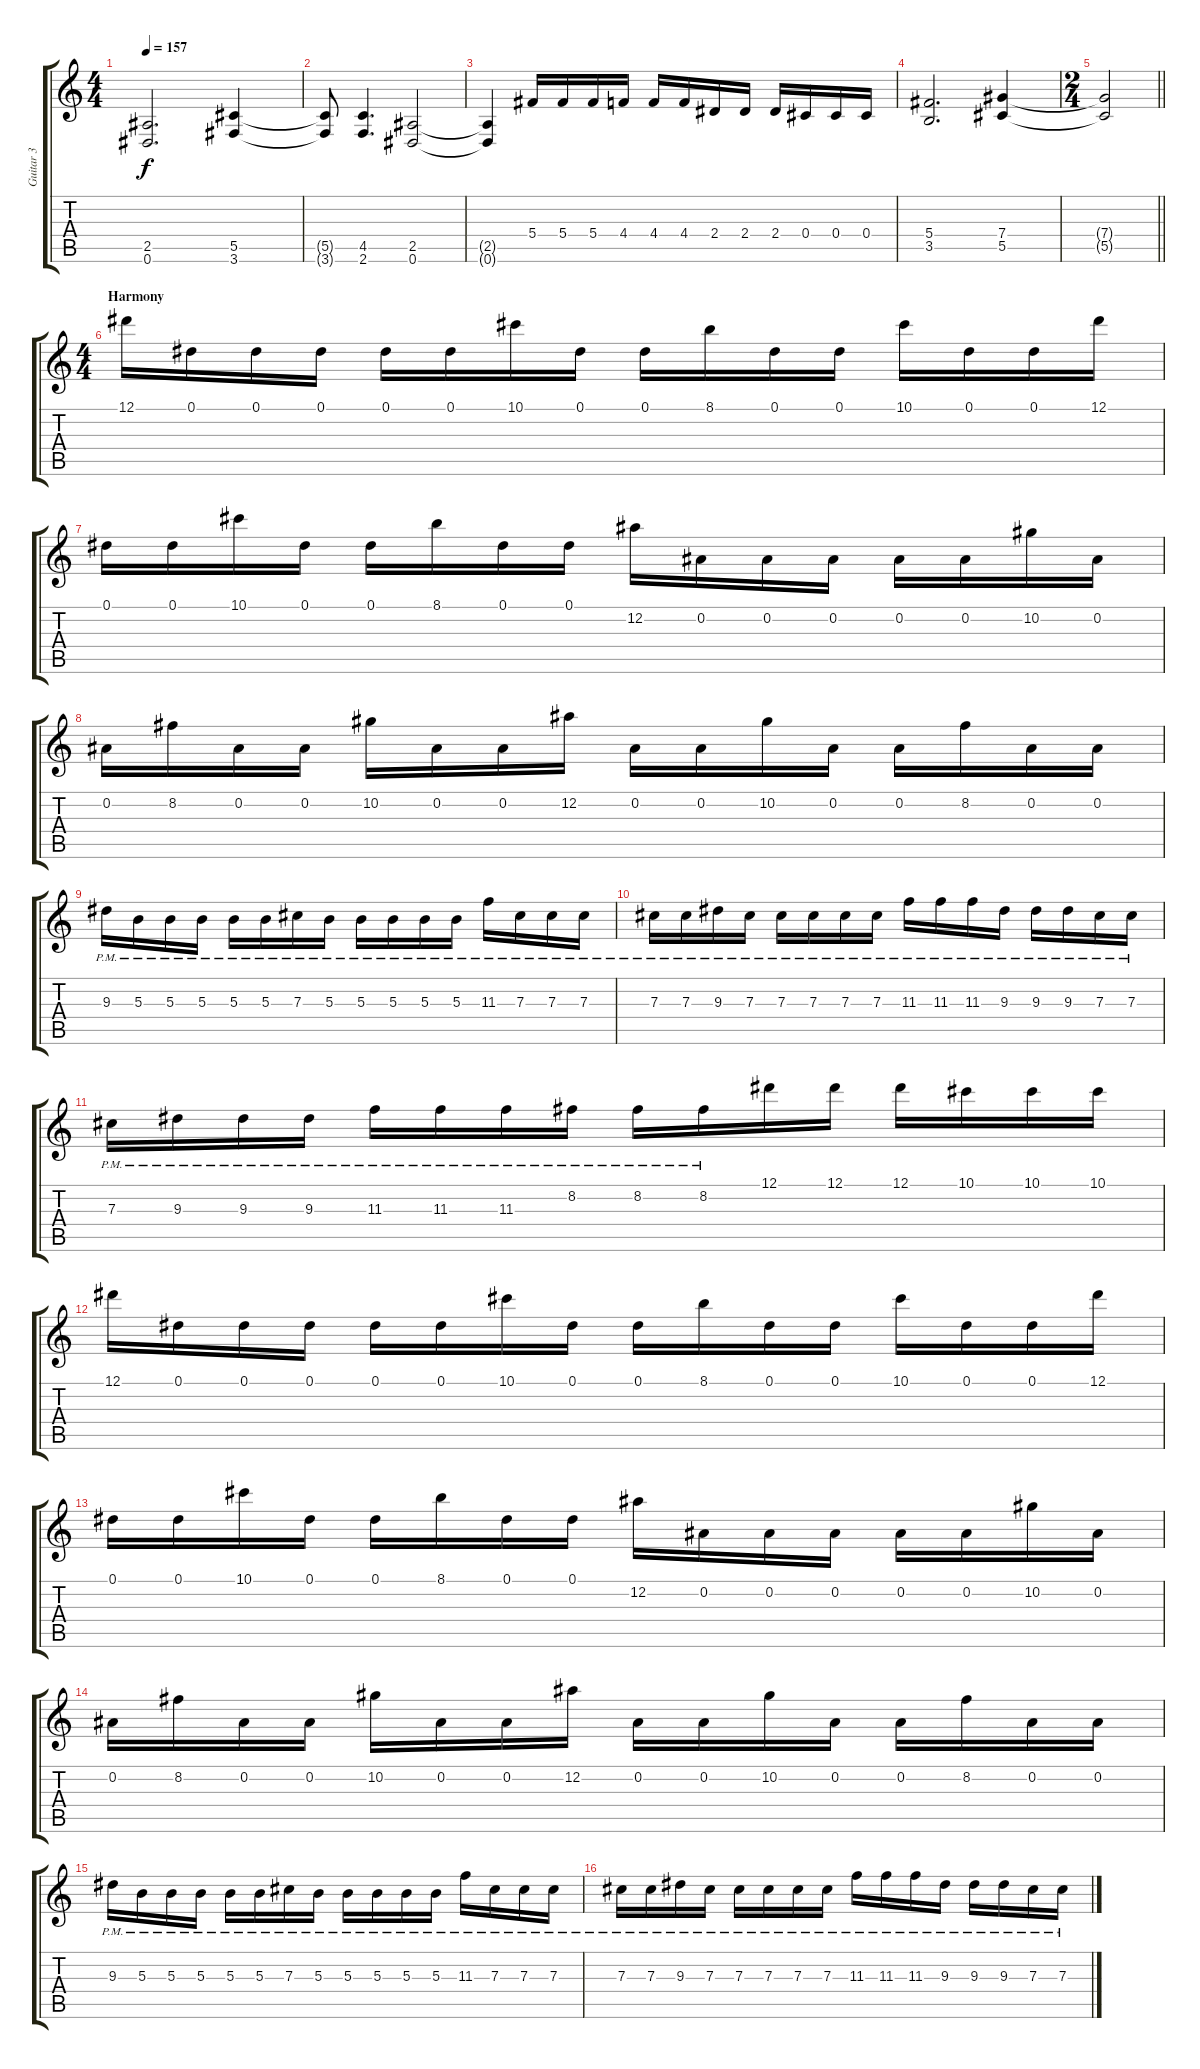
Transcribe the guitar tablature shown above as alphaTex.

\track ("Guitar 3" "Guitar 3") {instrument distortionguitar}
\staff {score tabs}
\tuning (Eb4 Bb3 Gb3 Db3 Ab2 Eb2) {hide}
\ts (4 4)
\tempo 157
\clef g2
\ks c
(2.5 0.6).2{d dy f} (5.5 3.6).4 |
(5.5{t} 3.6{t}).8 (4.5 2.6).4{d} (2.5 0.6).2 |
(2.5{t} 0.6{t}).4 5.4.16 5.4.16 5.4.16 4.4.16 4.4.16 4.4.16 2.4.16 2.4.16 2.4.16 0.4.16 0.4.16 0.4.16 |
(5.4 3.5).2{d} (7.4 5.5).4 |
\ts (2 4)
\barLineRight lightlight
(7.4{t} 5.5{t}).2 |
\ts (4 4)
\section ("" "Harmony")
12.1.16 0.1.16 0.1.16 0.1.16 0.1.16 0.1.16 10.1.16 0.1.16 0.1.16 8.1.16 0.1.16 0.1.16 10.1.16 0.1.16 0.1.16 12.1.16 |
0.1.16 0.1.16 10.1.16 0.1.16 0.1.16 8.1.16 0.1.16 0.1.16 12.2.16 0.2.16 0.2.16 0.2.16 0.2.16 0.2.16 10.2.16 0.2.16 |
0.2.16 8.2.16 0.2.16 0.2.16 10.2.16 0.2.16 0.2.16 12.2.16 0.2.16 0.2.16 10.2.16 0.2.16 0.2.16 8.2.16 0.2.16 0.2.16 |
9.3{pm}.16 5.3{pm}.16 5.3{pm}.16 5.3{pm}.16 5.3{pm}.16 5.3{pm}.16 7.3{pm}.16 5.3{pm}.16 5.3{pm}.16 5.3{pm}.16 5.3{pm}.16 5.3{pm}.16 11.3{pm}.16 7.3{pm}.16 7.3{pm}.16 7.3{pm}.16 |
7.3{pm}.16 7.3{pm}.16 9.3{pm}.16 7.3{pm}.16 7.3{pm}.16 7.3{pm}.16 7.3{pm}.16 7.3{pm}.16 11.3{pm}.16 11.3{pm}.16 11.3{pm}.16 9.3{pm}.16 9.3{pm}.16 9.3{pm}.16 7.3{pm}.16 7.3{pm}.16 |
7.3{pm}.16 9.3{pm}.16 9.3{pm}.16 9.3{pm}.16 11.3{pm}.16 11.3{pm}.16 11.3{pm}.16 8.2{pm}.16 8.2{pm}.16 8.2{pm}.16 12.1.16 12.1.16 12.1.16 10.1.16 10.1.16 10.1.16 |
12.1.16 0.1.16 0.1.16 0.1.16 0.1.16 0.1.16 10.1.16 0.1.16 0.1.16 8.1.16 0.1.16 0.1.16 10.1.16 0.1.16 0.1.16 12.1.16 |
0.1.16 0.1.16 10.1.16 0.1.16 0.1.16 8.1.16 0.1.16 0.1.16 12.2.16 0.2.16 0.2.16 0.2.16 0.2.16 0.2.16 10.2.16 0.2.16 |
0.2.16 8.2.16 0.2.16 0.2.16 10.2.16 0.2.16 0.2.16 12.2.16 0.2.16 0.2.16 10.2.16 0.2.16 0.2.16 8.2.16 0.2.16 0.2.16 |
9.3{pm}.16 5.3{pm}.16 5.3{pm}.16 5.3{pm}.16 5.3{pm}.16 5.3{pm}.16 7.3{pm}.16 5.3{pm}.16 5.3{pm}.16 5.3{pm}.16 5.3{pm}.16 5.3{pm}.16 11.3{pm}.16 7.3{pm}.16 7.3{pm}.16 7.3{pm}.16 |
7.3{pm}.16 7.3{pm}.16 9.3{pm}.16 7.3{pm}.16 7.3{pm}.16 7.3{pm}.16 7.3{pm}.16 7.3{pm}.16 11.3{pm}.16 11.3{pm}.16 11.3{pm}.16 9.3{pm}.16 9.3{pm}.16 9.3{pm}.16 7.3{pm}.16 7.3{pm}.16
